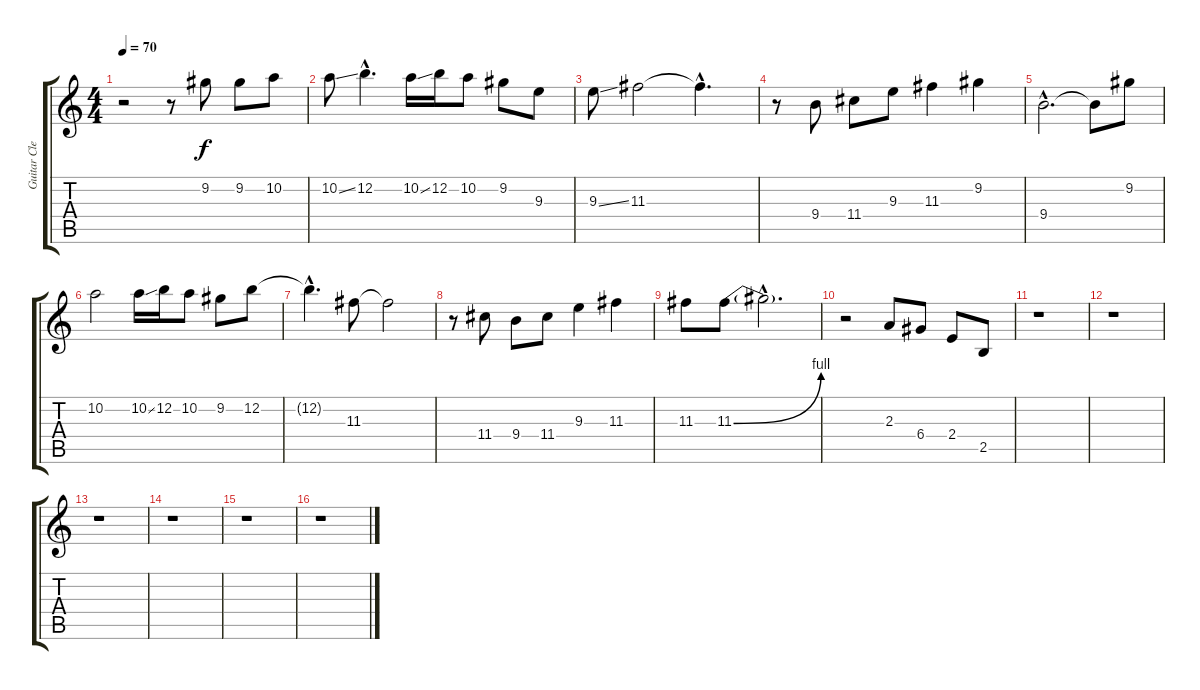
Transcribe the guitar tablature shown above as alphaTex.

\track ("Guitar Clean Tone 1" "Guitar Cle") {instrument acousticguitarnylon}
\staff {score tabs}
\tuning (E4 B3 G3 D3 A2 E2) {hide}
\ts (4 4)
\tempo 70
\clef g2
\ks c
r.2{dy f instrument acousticguitarnylon} r.8 9.2.8 9.2.8 10.2.8 |
10.2{ss}.8 12.2{hac}.4{d} 10.2{ss}.16 12.2.16 10.2.8 9.2.8 9.3.8 |
9.3{ss}.8 11.3.2 11.3{hac t}.4{d} |
r.8 9.4.8 11.4.8 9.3.8 11.3.4 9.2.4 |
9.4{hac}.2{d} 9.4{t}.8 9.2.8 |
10.2.2 10.2{ss}.16 12.2.16 10.2.8 9.2.8 12.2.8 |
12.2{hac t}.4{d} 11.3.8 11.3{t}.2 |
r.8 11.4.8 9.4.8 11.4.8 9.3.4 11.3.4 |
11.3.8 11.3{be (bend 0 0 60 4)}.8 11.3{hac t}.2{d} |
r.2 2.3.8 6.4.8 2.4.8 2.5.8 |
r.1 |
r.1 |
r.1 |
r.1 |
r.1 |
r.1
